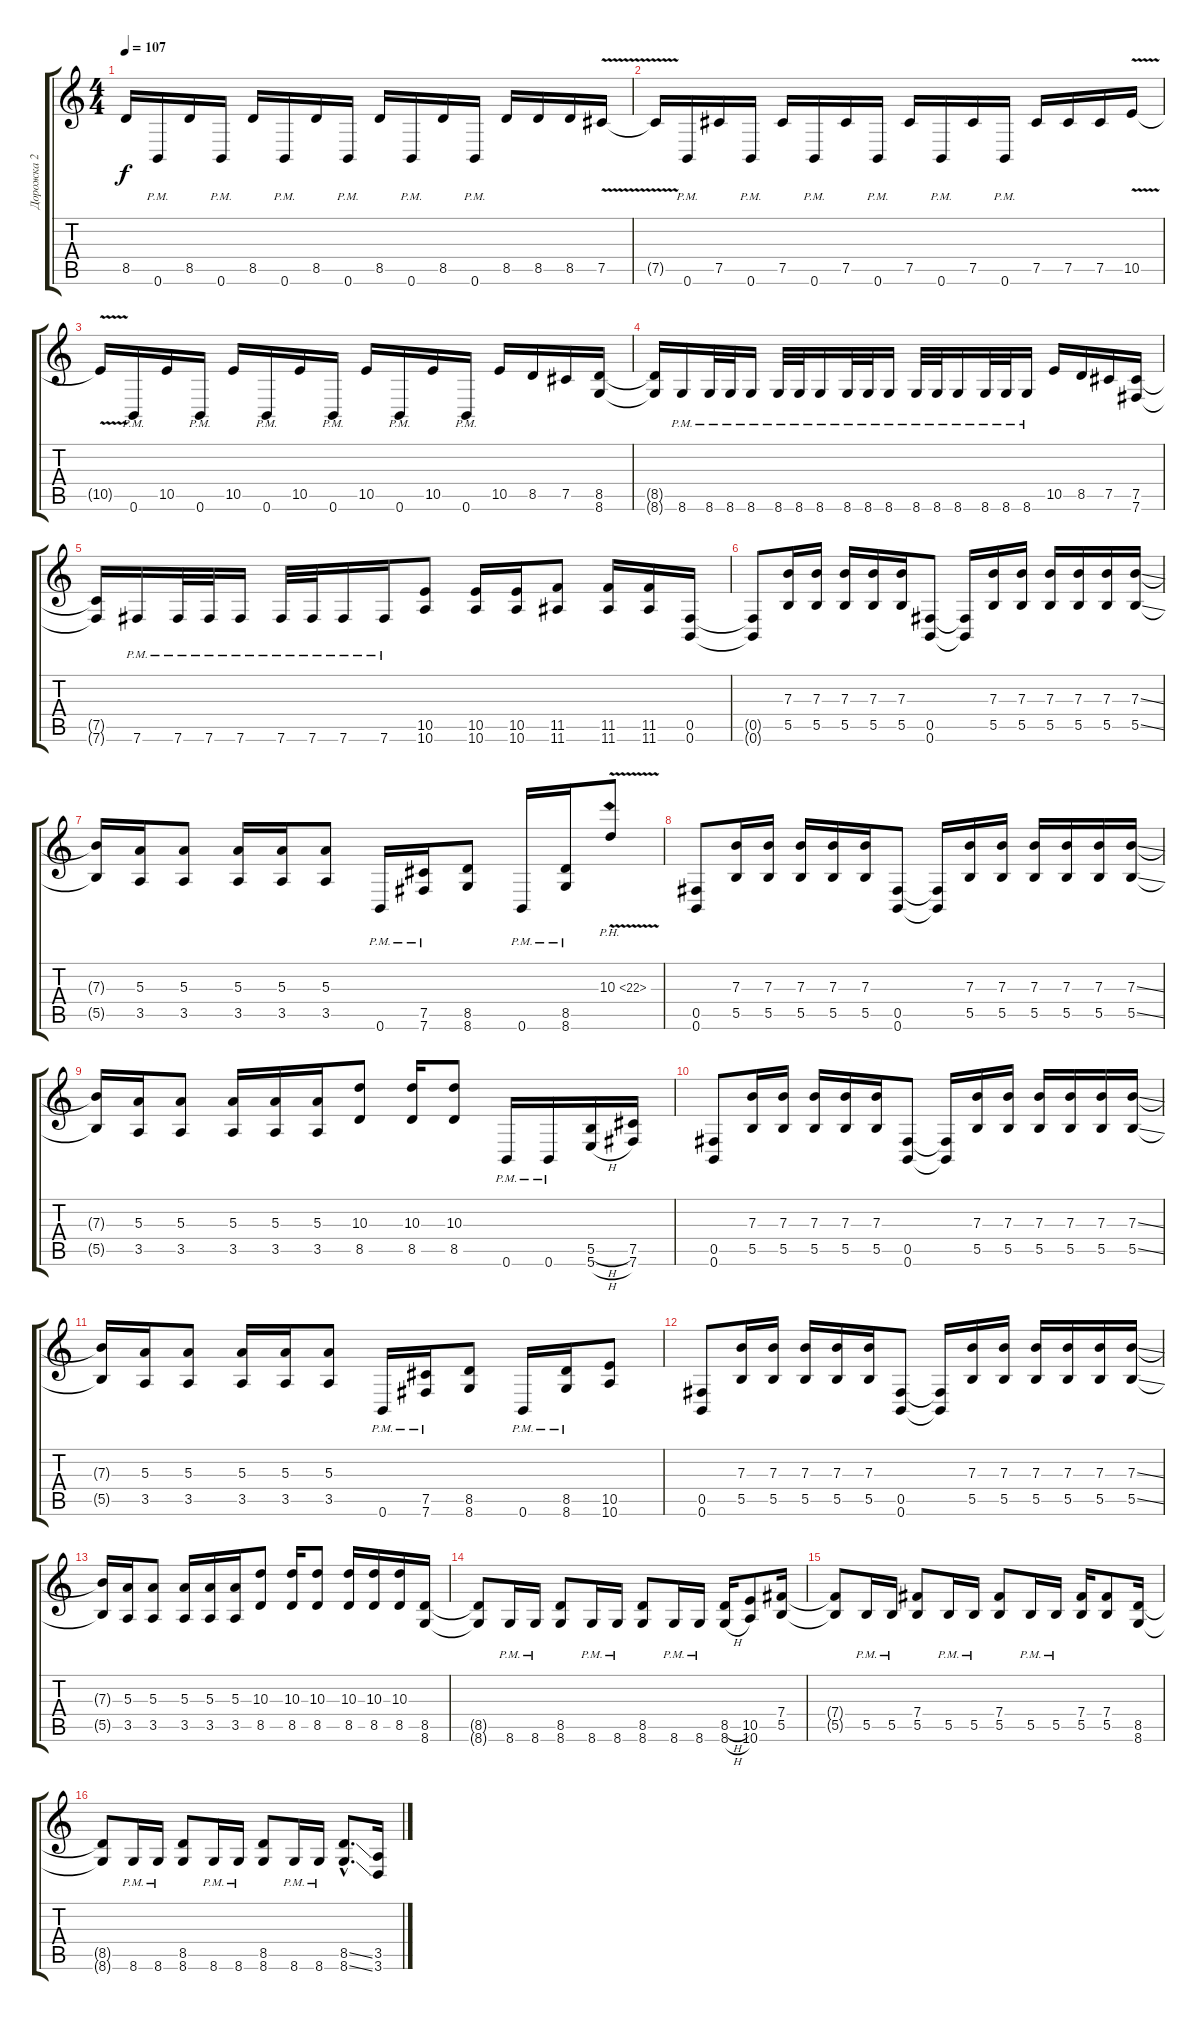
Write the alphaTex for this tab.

\track ("Дорожка 2" "Дорожка 2") {instrument distortionguitar}
\staff {score tabs}
\tuning (Db4 Ab3 E3 B2 Gb2 B1) {hide}
\ts (4 4)
\tempo 107
\clef g2
\ks c
8.5{t}.16{dy f} 0.6{pm}.16 8.5.16 0.6{pm}.16 8.5.16 0.6{pm}.16 8.5.16 0.6{pm}.16 8.5.16 0.6{pm}.16 8.5.16 0.6{pm}.16 8.5.16 8.5.16 8.5.16 7.5{v}.16 |
7.5{t}.16 0.6{pm}.16 7.5.16 0.6{pm}.16 7.5.16 0.6{pm}.16 7.5.16 0.6{pm}.16 7.5.16 0.6{pm}.16 7.5.16 0.6{pm}.16 7.5.16 7.5.16 7.5.16 10.5{v}.16 |
10.5{t}.16 0.6{pm}.16 10.5.16 0.6{pm}.16 10.5.16 0.6{pm}.16 10.5.16 0.6{pm}.16 10.5.16 0.6{pm}.16 10.5.16 0.6{pm}.16 10.5.16 8.5.16 7.5.16 (8.5 8.6).16 |
(8.5{t} 8.6{t}).16 8.6{pm}.16 8.6{pm}.32 8.6{pm}.32 8.6{pm}.16 8.6{pm}.32 8.6{pm}.32 8.6{pm}.16 8.6{pm}.32 8.6{pm}.32 8.6{pm}.16 8.6{pm}.32 8.6{pm}.32 8.6{pm}.16 8.6{pm}.32 8.6{pm}.32 8.6{pm}.16 10.5.16 8.5.16 7.5.16 (7.5 7.6).16 |
(7.5{t} 7.6{t}).16 7.6{pm}.16 7.6{pm}.32 7.6{pm}.32 7.6{pm}.16 7.6{pm}.32 7.6{pm}.32 7.6{pm}.16 7.6{pm}.16 (10.5 10.6).8 (10.5 10.6).16 (10.5 10.6).16 (11.5 11.6).8 (11.5 11.6).16 (11.5 11.6).16 (0.5 0.6).16 |
(0.5{t} 0.6{t}).8 (7.3 5.5).16 (7.3 5.5).16 (7.3 5.5).16 (7.3 5.5).16 (7.3 5.5).16 (0.5 0.6).8 (0.5{t} 0.6{t}).16 (7.3 5.5).16 (7.3 5.5).16 (7.3 5.5).16 (7.3 5.5).16 (7.3 5.5).16 (7.3{ss} 5.5{ss}).16 |
(7.3{t} 5.5{t}).16 (5.3 3.5).16 (5.3 3.5).8 (5.3 3.5).16 (5.3 3.5).16 (5.3 3.5).8 0.6{pm}.16 (7.5{pm} 7.6{pm}).16 (8.5 8.6).8 0.6{pm}.16 (8.5{pm} 8.6{pm}).16 10.3{ph 12 v}.8 |
(0.5 0.6).8 (7.3 5.5).16 (7.3 5.5).16 (7.3 5.5).16 (7.3 5.5).16 (7.3 5.5).16 (0.5 0.6).8 (0.5{t} 0.6{t}).16 (7.3 5.5).16 (7.3 5.5).16 (7.3 5.5).16 (7.3 5.5).16 (7.3 5.5).16 (7.3{ss} 5.5{ss}).16 |
(7.3{t} 5.5{t}).16 (5.3 3.5).16 (5.3 3.5).8 (5.3 3.5).16 (5.3 3.5).16 (5.3 3.5).16 (10.3 8.5).8 (10.3 8.5).16 (10.3 8.5).8 0.6{pm}.16 0.6{pm}.16 (5.5{h} 5.6{h}).16 (7.5 7.6).16 |
(0.5 0.6).8 (7.3 5.5).16 (7.3 5.5).16 (7.3 5.5).16 (7.3 5.5).16 (7.3 5.5).16 (0.5 0.6).8 (0.5{t} 0.6{t}).16 (7.3 5.5).16 (7.3 5.5).16 (7.3 5.5).16 (7.3 5.5).16 (7.3 5.5).16 (7.3{ss} 5.5{ss}).16 |
(7.3{t} 5.5{t}).16 (5.3 3.5).16 (5.3 3.5).8 (5.3 3.5).16 (5.3 3.5).16 (5.3 3.5).8 0.6{pm}.16 (7.5{pm} 7.6{pm}).16 (8.5 8.6).8 0.6{pm}.16 (8.5{pm} 8.6{pm}).16 (10.5 10.6).8 |
(0.5 0.6).8 (7.3 5.5).16 (7.3 5.5).16 (7.3 5.5).16 (7.3 5.5).16 (7.3 5.5).16 (0.5 0.6).8 (0.5{t} 0.6{t}).16 (7.3 5.5).16 (7.3 5.5).16 (7.3 5.5).16 (7.3 5.5).16 (7.3 5.5).16 (7.3{ss} 5.5{ss}).16 |
(7.3{t} 5.5{t}).16 (5.3 3.5).16 (5.3 3.5).8 (5.3 3.5).16 (5.3 3.5).16 (5.3 3.5).16 (10.3 8.5).8 (10.3 8.5).16 (10.3 8.5).8 (10.3 8.5).16 (10.3 8.5).16 (10.3 8.5).16 (8.5 8.6).16 |
(8.5{t} 8.6{t}).8 8.6{pm}.16 8.6{pm}.16 (8.5 8.6).8 8.6{pm}.16 8.6{pm}.16 (8.5 8.6).8 8.6{pm}.16 8.6{pm}.16 (8.5{h} 8.6{h}).16 (10.5 10.6).8 (7.4 5.5).16 |
(7.4{t} 5.5{t}).8 5.5{pm}.16 5.5{pm}.16 (7.4 5.5).8 5.5{pm}.16 5.5{pm}.16 (7.4 5.5).8 5.5{pm}.16 5.5{pm}.16 (7.4 5.5).16 (7.4 5.5).8 (8.5 8.6).16 |
(8.5{t} 8.6{t}).8 8.6{pm}.16 8.6{pm}.16 (8.5 8.6).8 8.6{pm}.16 8.6{pm}.16 (8.5 8.6).8 8.6{pm}.16 8.6{pm}.16 (8.5{ss hac} 8.6{ss hac}).8{d} (3.5 3.6).16
